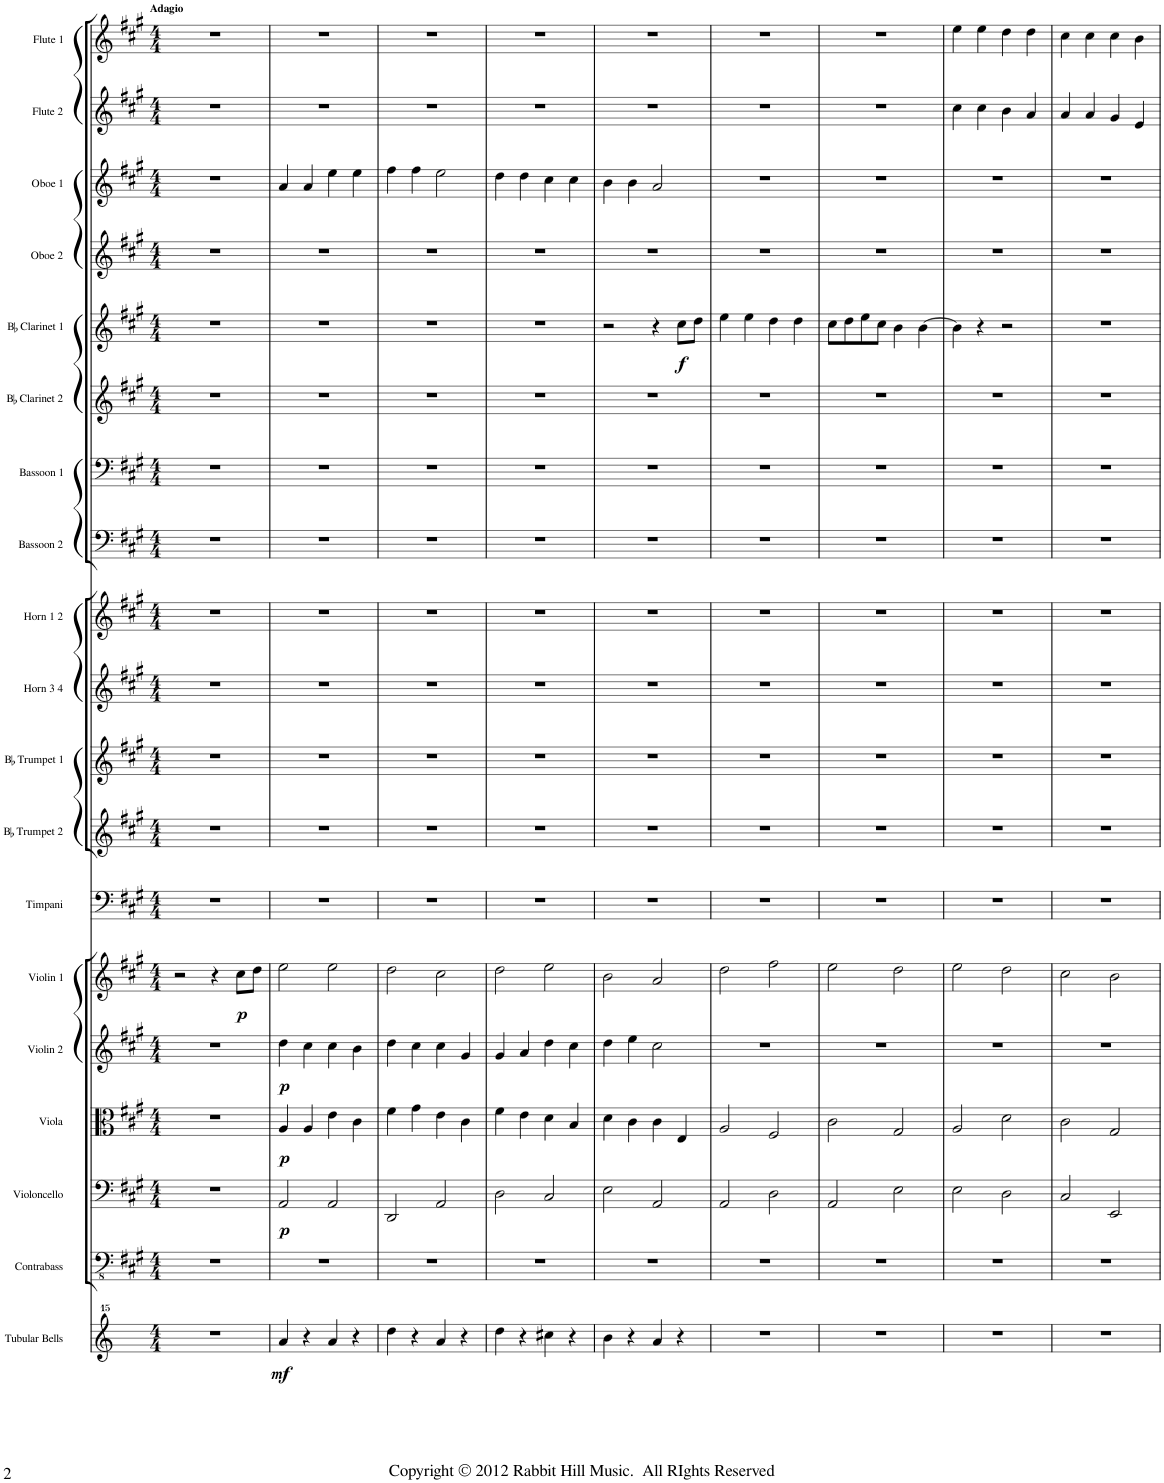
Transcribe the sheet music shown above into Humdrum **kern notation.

**kern	**dynam	**kern	**kern	**dynam	**kern	**dynam	**kern	**dynam	**kern	**dynam	**kern	**kern	**kern	**kern	**kern	**kern	**kern	**kern	**kern	**dynam	**kern	**kern	**kern	**kern
*part19	*part19	*part18	*part17	*part17	*part16	*part16	*part15	*part15	*part14	*part14	*part13	*part12	*part11	*part10	*part9	*part8	*part7	*part6	*part5	*part5	*part4	*part3	*part2	*part1
*staff19	*staff19	*staff18	*staff17	*staff17	*staff16	*staff16	*staff15	*staff15	*staff14	*staff14	*staff13	*staff12	*staff11	*staff10	*staff9	*staff8	*staff7	*staff6	*staff5	*staff5	*staff4	*staff3	*staff2	*staff1
*I"Tubular Bells	*	*I"Contrabass	*I"Violoncello	*	*I"Viola	*	*I"Violin 2	*	*I"Violin 1	*	*I"Timpani	*I"BaccidentalFlat Trumpet 2	*I"BaccidentalFlat Trumpet 1	*I"Horn 3 4	*I"Horn 1 2	*I"Bassoon 2	*I"Bassoon 1	*I"BaccidentalFlat Clarinet 2	*I"BaccidentalFlat Clarinet 1	*	*I"Oboe 2	*I"Oboe 1	*I"Flute 2	*I"Flute 1
*I'Tu. Be.	*	*I'Cbs.	*I'Vlc.	*	*I'Vla.	*	*I'Vln. 2	*	*I'Vln. 1	*	*I'Timp.	*I'BaccidentalFlat Tpt. 2	*I'BaccidentalFlat Tpt. 1	*I'Hn. 3 4	*I'Hn. 1 2	*I'Bsn. 2	*I'Bsn. 1	*I'BaccidentalFlat Cl. 2	*I'BaccidentalFlat Cl. 1	*	*I'Ob. 2	*I'Ob. 1	*I'Fl. 2	*I'Fl. 1
*clefG^^2	*	*clefFv4	*clefF4	*	*clefC3	*	*clefG2	*	*clefG2	*	*clefF4	*clefG2	*clefG2	*clefG2	*clefG2	*clefF4	*clefF4	*clefG2	*clefG2	*	*clefG2	*clefG2	*clefG2	*clefG2
*	*	*	*	*	*	*	*	*	*	*	*	*ITrd1c2	*ITrd1c2	*ITrd4c7	*ITrd4c7	*	*	*ITrd1c2	*ITrd1c2	*	*	*	*	*
*k[]	*	*k[f#c#g#]	*k[f#c#g#]	*	*k[f#c#g#]	*	*k[f#c#g#]	*	*k[f#c#g#]	*	*k[f#c#g#]	*k[f#c#g#]	*k[f#c#g#]	*k[f#c#g#]	*k[f#c#g#]	*k[f#c#g#]	*k[f#c#g#]	*k[f#c#g#]	*k[f#c#g#]	*	*k[f#c#g#]	*k[f#c#g#]	*k[f#c#g#]	*k[f#c#g#]
*M4/4	*	*M4/4	*M4/4	*	*M4/4	*	*M4/4	*	*M4/4	*	*M4/4	*M4/4	*M4/4	*M4/4	*M4/4	*M4/4	*M4/4	*M4/4	*M4/4	*	*M4/4	*M4/4	*M4/4	*M4/4
=1	=1	=1	=1	=1	=1	=1	=1	=1	=1	=1	=1	=1	=1	=1	=1	=1	=1	=1	=1	=1	=1	=1	=1	=1
!	!	!	!	!	!	!	!	!	!	!	!	!	!	!	!	!	!	!	!	!	!	!	!	!LO:TX:a:B:t=Adagio
1r	.	1r	1r	.	1r	.	1r	.	2r	.	1r	1r	1r	1r	1r	1r	1r	1r	1r	.	1r	1r	1r	1r
.	.	.	.	.	.	.	.	.	4r	.	.	.	.	.	.	.	.	.	.	.	.	.	.	.
!	!	!	!	!	!	!	!	!	!	!LO:DY:b	!	!	!	!	!	!	!	!	!	!	!	!	!	!
.	.	.	.	.	.	.	.	.	8cc#\L	p	.	.	.	.	.	.	.	.	.	.	.	.	.	.
.	.	.	.	.	.	.	.	.	8dd\J	.	.	.	.	.	.	.	.	.	.	.	.	.	.	.
=2	=2	=2	=2	=2	=2	=2	=2	=2	=2	=2	=2	=2	=2	=2	=2	=2	=2	=2	=2	=2	=2	=2	=2	=2
!	!LO:DY:b	!	!	!LO:DY:b	!	!LO:DY:b	!	!LO:DY:b	!	!	!	!	!	!	!	!	!	!	!	!	!	!	!	!
4aaa/	mf	1r	2AA/	p	4A/	p	4dd\	p	2ee\	.	1r	1r	1r	1r	1r	1r	1r	1r	1r	.	1r	4a/	1r	1r
4r	.	.	.	.	4A/	.	4cc#\	.	.	.	.	.	.	.	.	.	.	.	.	.	.	4a/	.	.
4aaa/	.	.	2AA/	.	4e\	.	4cc#\	.	2ee\	.	.	.	.	.	.	.	.	.	.	.	.	4ee\	.	.
4r	.	.	.	.	4c#\	.	4b\	.	.	.	.	.	.	.	.	.	.	.	.	.	.	4ee\	.	.
=3	=3	=3	=3	=3	=3	=3	=3	=3	=3	=3	=3	=3	=3	=3	=3	=3	=3	=3	=3	=3	=3	=3	=3	=3
4dddd\	.	1r	2DD/	.	4f#\	.	4dd\	.	2dd\	.	1r	1r	1r	1r	1r	1r	1r	1r	1r	.	1r	4ff#\	1r	1r
4r	.	.	.	.	4g#\	.	4cc#\	.	.	.	.	.	.	.	.	.	.	.	.	.	.	4ff#\	.	.
4aaa/	.	.	2AA/	.	4e\	.	4cc#\	.	2cc#\	.	.	.	.	.	.	.	.	.	.	.	.	2ee\	.	.
4r	.	.	.	.	4c#\	.	4g#/	.	.	.	.	.	.	.	.	.	.	.	.	.	.	.	.	.
=4	=4	=4	=4	=4	=4	=4	=4	=4	=4	=4	=4	=4	=4	=4	=4	=4	=4	=4	=4	=4	=4	=4	=4	=4
4dddd\	.	1r	2D\	.	4f#\	.	4g#/	.	2dd\	.	1r	1r	1r	1r	1r	1r	1r	1r	1r	.	1r	4dd\	1r	1r
4r	.	.	.	.	4e\	.	4a/	.	.	.	.	.	.	.	.	.	.	.	.	.	.	4dd\	.	.
4cccc#X\	.	.	2C#/	.	4d\	.	4dd\	.	2ee\	.	.	.	.	.	.	.	.	.	.	.	.	4cc#\	.	.
4r	.	.	.	.	4B/	.	4cc#\	.	.	.	.	.	.	.	.	.	.	.	.	.	.	4cc#\	.	.
=5	=5	=5	=5	=5	=5	=5	=5	=5	=5	=5	=5	=5	=5	=5	=5	=5	=5	=5	=5	=5	=5	=5	=5	=5
4bbb\	.	1r	2E\	.	4d\	.	4dd\	.	2b\	.	1r	1r	1r	1r	1r	1r	1r	1r	2r	.	1r	4b\	1r	1r
4r	.	.	.	.	4c#\	.	4ee\	.	.	.	.	.	.	.	.	.	.	.	.	.	.	4b\	.	.
4aaa/	.	.	2AA/	.	4c#\	.	2cc#\	.	2a/	.	.	.	.	.	.	.	.	.	4r	.	.	2a/	.	.
!	!	!	!	!	!	!	!	!	!	!	!	!	!	!	!	!	!	!	!	!LO:DY:b	!	!	!	!
4r	.	.	.	.	4E/	.	.	.	.	.	.	.	.	.	.	.	.	.	8cc#\L	f	.	.	.	.
.	.	.	.	.	.	.	.	.	.	.	.	.	.	.	.	.	.	.	8dd\J	.	.	.	.	.
=6	=6	=6	=6	=6	=6	=6	=6	=6	=6	=6	=6	=6	=6	=6	=6	=6	=6	=6	=6	=6	=6	=6	=6	=6
1r	.	1r	2AA/	.	2A/	.	1r	.	2dd\	.	1r	1r	1r	1r	1r	1r	1r	1r	4ee\	.	1r	1r	1r	1r
.	.	.	.	.	.	.	.	.	.	.	.	.	.	.	.	.	.	.	4ee\	.	.	.	.	.
.	.	.	2D\	.	2F#/	.	.	.	2ff#\	.	.	.	.	.	.	.	.	.	4dd\	.	.	.	.	.
.	.	.	.	.	.	.	.	.	.	.	.	.	.	.	.	.	.	.	4dd\	.	.	.	.	.
=7	=7	=7	=7	=7	=7	=7	=7	=7	=7	=7	=7	=7	=7	=7	=7	=7	=7	=7	=7	=7	=7	=7	=7	=7
1r	.	1r	2AA/	.	2c#\	.	1r	.	2ee\	.	1r	1r	1r	1r	1r	1r	1r	1r	8cc#\L	.	1r	1r	1r	1r
.	.	.	.	.	.	.	.	.	.	.	.	.	.	.	.	.	.	.	8dd\	.	.	.	.	.
.	.	.	.	.	.	.	.	.	.	.	.	.	.	.	.	.	.	.	8ee\	.	.	.	.	.
.	.	.	.	.	.	.	.	.	.	.	.	.	.	.	.	.	.	.	8cc#\J	.	.	.	.	.
.	.	.	2E\	.	2G#/	.	.	.	2dd\	.	.	.	.	.	.	.	.	.	4b\	.	.	.	.	.
.	.	.	.	.	.	.	.	.	.	.	.	.	.	.	.	.	.	.	[4b\	.	.	.	.	.
=8	=8	=8	=8	=8	=8	=8	=8	=8	=8	=8	=8	=8	=8	=8	=8	=8	=8	=8	=8	=8	=8	=8	=8	=8
1r	.	1r	2E\	.	2A/	.	1r	.	2ee\	.	1r	1r	1r	1r	1r	1r	1r	1r	4b\]	.	1r	1r	4cc#\	4ee\
.	.	.	.	.	.	.	.	.	.	.	.	.	.	.	.	.	.	.	4r	.	.	.	4cc#\	4ee\
.	.	.	2D\	.	2d\	.	.	.	2dd\	.	.	.	.	.	.	.	.	.	2r	.	.	.	4b\	4dd\
.	.	.	.	.	.	.	.	.	.	.	.	.	.	.	.	.	.	.	.	.	.	.	4a/	4dd\
=9	=9	=9	=9	=9	=9	=9	=9	=9	=9	=9	=9	=9	=9	=9	=9	=9	=9	=9	=9	=9	=9	=9	=9	=9
1r	.	1r	2C#/	.	2c#\	.	1r	.	2cc#\	.	1r	1r	1r	1r	1r	1r	1r	1r	1r	.	1r	1r	4a/	4cc#\
.	.	.	.	.	.	.	.	.	.	.	.	.	.	.	.	.	.	.	.	.	.	.	4a/	4cc#\
.	.	.	2EE/	.	2G#/	.	.	.	2b\	.	.	.	.	.	.	.	.	.	.	.	.	.	4g#/	4cc#\
.	.	.	.	.	.	.	.	.	.	.	.	.	.	.	.	.	.	.	.	.	.	.	4e/	4b\
=	=	=	=	=	=	=	=	=	=	=	=	=	=	=	=	=	=	=	=	=	=	=	=	=
*-	*-	*-	*-	*-	*-	*-	*-	*-	*-	*-	*-	*-	*-	*-	*-	*-	*-	*-	*-	*-	*-	*-	*-	*-
